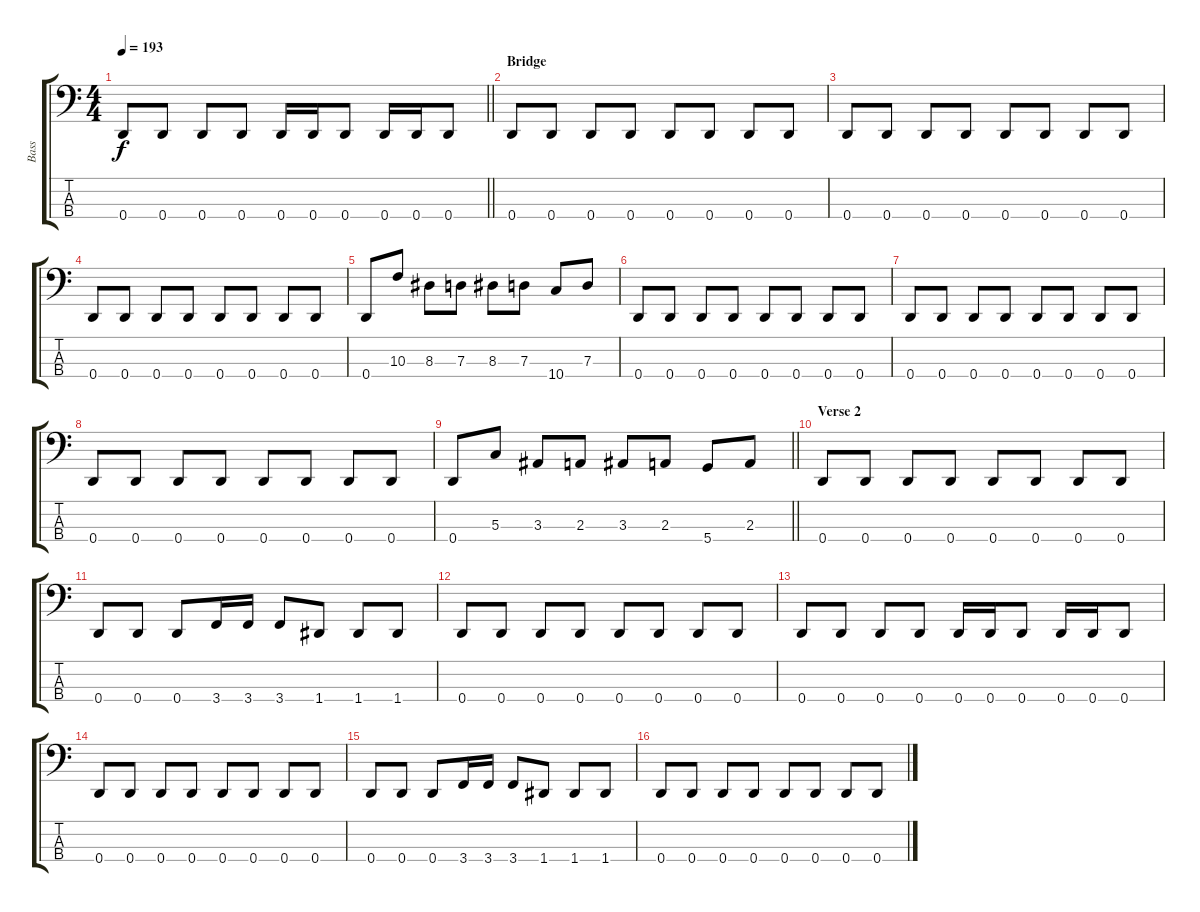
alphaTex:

\track ("Bass" "Bass") {instrument electricbassfinger}
\staff {score tabs}
\tuning (F2 C2 G1 D1) {hide}
\ts (4 4)
\tempo 193
\clef f4
\barLineRight lightlight
\ks c
0.4.8{dy f} 0.4.8 0.4.8 0.4.8 0.4.16 0.4.16 0.4.8 0.4.16 0.4.16 0.4.8 |
\section ("" "Bridge")
0.4.8 0.4.8 0.4.8 0.4.8 0.4.8 0.4.8 0.4.8 0.4.8 |
0.4.8 0.4.8 0.4.8 0.4.8 0.4.8 0.4.8 0.4.8 0.4.8 |
0.4.8 0.4.8 0.4.8 0.4.8 0.4.8 0.4.8 0.4.8 0.4.8 |
0.4.8 10.3.8 8.3.8 7.3.8 8.3.8 7.3.8 10.4.8 7.3.8 |
0.4.8 0.4.8 0.4.8 0.4.8 0.4.8 0.4.8 0.4.8 0.4.8 |
0.4.8 0.4.8 0.4.8 0.4.8 0.4.8 0.4.8 0.4.8 0.4.8 |
0.4.8 0.4.8 0.4.8 0.4.8 0.4.8 0.4.8 0.4.8 0.4.8 |
\barLineRight lightlight
0.4.8 5.3.8 3.3.8 2.3.8 3.3.8 2.3.8 5.4.8 2.3.8 |
\section ("" "Verse 2")
0.4.8 0.4.8 0.4.8 0.4.8 0.4.8 0.4.8 0.4.8 0.4.8 |
0.4.8 0.4.8 0.4.8 3.4.16 3.4.16 3.4.8 1.4.8 1.4.8 1.4.8 |
0.4.8 0.4.8 0.4.8 0.4.8 0.4.8 0.4.8 0.4.8 0.4.8 |
0.4.8 0.4.8 0.4.8 0.4.8 0.4.16 0.4.16 0.4.8 0.4.16 0.4.16 0.4.8 |
0.4.8 0.4.8 0.4.8 0.4.8 0.4.8 0.4.8 0.4.8 0.4.8 |
0.4.8 0.4.8 0.4.8 3.4.16 3.4.16 3.4.8 1.4.8 1.4.8 1.4.8 |
0.4.8 0.4.8 0.4.8 0.4.8 0.4.8 0.4.8 0.4.8 0.4.8
